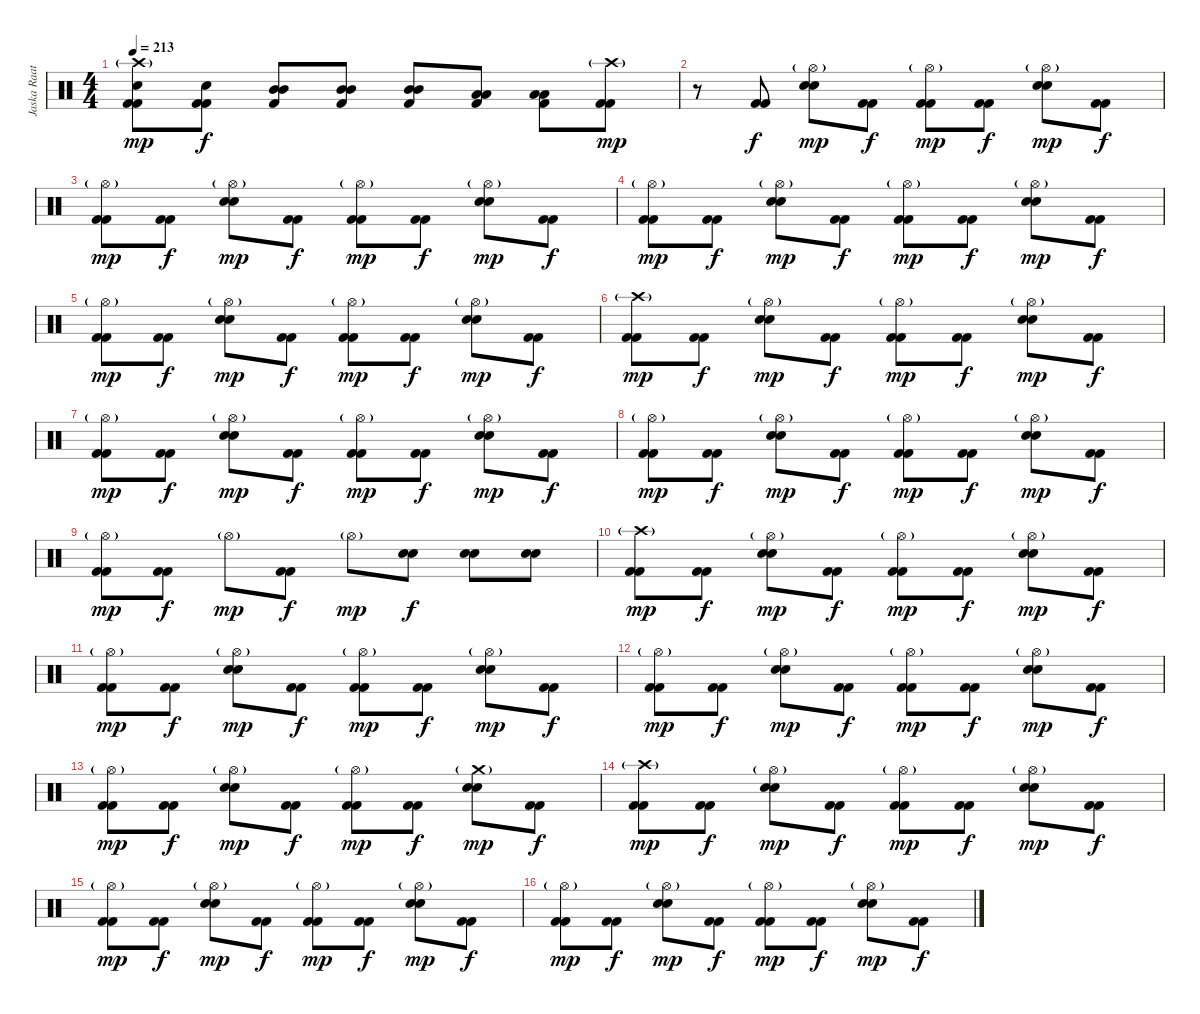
\track ("Jaska Raatikainen" "Jaska Raat") {instrument percussion}
\staff {score}
\articulation defaults
\ts (4 4)
\tempo 213
\clef neutral
\ks c
("Crash high (hit)"{g} "Electric Snare (hit)" "Kick (hit) 2" "Kick (hit) 2").8{dy mp} ("Electric Snare (hit)" "Kick (hit) 2" "Kick (hit) 2").8{dy f} ("Mid Tom (hit)" "Mid Tom (hit)" "Kick (hit) 2").8 ("Mid Tom (hit)" "Mid Tom (hit)" "Kick (hit) 2").8 ("Mid Tom (hit)" "Mid Tom (hit)" "Kick (hit) 2").8 ("Low Tom (hit)" "Low Tom (hit)" "Kick (hit) 2").8 ("Low Tom (hit)" "Low Tom (hit)" "Kick (hit) 2").8 ("Crash high (hit)"{g} "Kick (hit) 2" "Kick (hit) 2").8{dy mp} |
r.8 ("Kick (hit) 2" "Kick (hit) 2").8{dy f} ("Hi-Hat (open)"{g} "Electric Snare (hit)" "Electric Snare (hit)").8{dy mp} ("Kick (hit) 2" "Kick (hit) 2").8{dy f} ("Hi-Hat (open)"{g} "Kick (hit) 2" "Kick (hit) 2").8{dy mp} ("Kick (hit) 2" "Kick (hit) 2").8{dy f} ("Hi-Hat (open)"{g} "Electric Snare (hit)" "Electric Snare (hit)").8{dy mp} ("Kick (hit) 2" "Kick (hit) 2").8{dy f} |
("Hi-Hat (open)"{g} "Kick (hit) 2" "Kick (hit) 2").8{dy mp} ("Kick (hit) 2" "Kick (hit) 2").8{dy f} ("Hi-Hat (open)"{g} "Electric Snare (hit)" "Electric Snare (hit)").8{dy mp} ("Kick (hit) 2" "Kick (hit) 2").8{dy f} ("Hi-Hat (open)"{g} "Kick (hit) 2" "Kick (hit) 2").8{dy mp} ("Kick (hit) 2" "Kick (hit) 2").8{dy f} ("Hi-Hat (open)"{g} "Electric Snare (hit)" "Electric Snare (hit)").8{dy mp} ("Kick (hit) 2" "Kick (hit) 2").8{dy f} |
("Hi-Hat (open)"{g} "Kick (hit) 2" "Kick (hit) 2").8{dy mp} ("Kick (hit) 2" "Kick (hit) 2").8{dy f} ("Hi-Hat (open)"{g} "Electric Snare (hit)" "Electric Snare (hit)").8{dy mp} ("Kick (hit) 2" "Kick (hit) 2").8{dy f} ("Hi-Hat (open)"{g} "Kick (hit) 2" "Kick (hit) 2").8{dy mp} ("Kick (hit) 2" "Kick (hit) 2").8{dy f} ("Hi-Hat (open)"{g} "Electric Snare (hit)" "Electric Snare (hit)").8{dy mp} ("Kick (hit) 2" "Kick (hit) 2").8{dy f} |
("Hi-Hat (open)"{g} "Kick (hit) 2" "Kick (hit) 2").8{dy mp} ("Kick (hit) 2" "Kick (hit) 2").8{dy f} ("Hi-Hat (open)"{g} "Electric Snare (hit)" "Electric Snare (hit)").8{dy mp} ("Kick (hit) 2" "Kick (hit) 2").8{dy f} ("Hi-Hat (open)"{g} "Kick (hit) 2" "Kick (hit) 2").8{dy mp} ("Kick (hit) 2" "Kick (hit) 2").8{dy f} ("Hi-Hat (open)"{g} "Electric Snare (hit)" "Electric Snare (hit)").8{dy mp} ("Kick (hit) 2" "Kick (hit) 2").8{dy f} |
("Crash high (hit)"{g} "Kick (hit) 2" "Kick (hit) 2").8{dy mp} ("Kick (hit) 2" "Kick (hit) 2").8{dy f} ("Hi-Hat (open)"{g} "Electric Snare (hit)" "Electric Snare (hit)").8{dy mp} ("Kick (hit) 2" "Kick (hit) 2").8{dy f} ("Hi-Hat (open)"{g} "Kick (hit) 2" "Kick (hit) 2").8{dy mp} ("Kick (hit) 2" "Kick (hit) 2").8{dy f} ("Hi-Hat (open)"{g} "Electric Snare (hit)" "Electric Snare (hit)").8{dy mp} ("Kick (hit) 2" "Kick (hit) 2").8{dy f} |
("Hi-Hat (open)"{g} "Kick (hit) 2" "Kick (hit) 2").8{dy mp} ("Kick (hit) 2" "Kick (hit) 2").8{dy f} ("Hi-Hat (open)"{g} "Electric Snare (hit)" "Electric Snare (hit)").8{dy mp} ("Kick (hit) 2" "Kick (hit) 2").8{dy f} ("Hi-Hat (open)"{g} "Kick (hit) 2" "Kick (hit) 2").8{dy mp} ("Kick (hit) 2" "Kick (hit) 2").8{dy f} ("Hi-Hat (open)"{g} "Electric Snare (hit)" "Electric Snare (hit)").8{dy mp} ("Kick (hit) 2" "Kick (hit) 2").8{dy f} |
("Hi-Hat (open)"{g} "Kick (hit) 2" "Kick (hit) 2").8{dy mp} ("Kick (hit) 2" "Kick (hit) 2").8{dy f} ("Hi-Hat (open)"{g} "Electric Snare (hit)" "Electric Snare (hit)").8{dy mp} ("Kick (hit) 2" "Kick (hit) 2").8{dy f} ("Hi-Hat (open)"{g} "Kick (hit) 2" "Kick (hit) 2").8{dy mp} ("Kick (hit) 2" "Kick (hit) 2").8{dy f} ("Hi-Hat (open)"{g} "Electric Snare (hit)" "Electric Snare (hit)").8{dy mp} ("Kick (hit) 2" "Kick (hit) 2").8{dy f} |
("Hi-Hat (open)"{g} "Kick (hit) 2" "Kick (hit) 2").8{dy mp} ("Kick (hit) 2" "Kick (hit) 2").8{dy f} "Hi-Hat (open)"{g}.8{dy mp} ("Kick (hit) 2" "Kick (hit) 2").8{dy f} "Hi-Hat (open)"{g}.8{dy mp} ("Electric Snare (hit)" "Electric Snare (hit)").8{dy f} ("Electric Snare (hit)" "Electric Snare (hit)").8 ("Electric Snare (hit)" "Electric Snare (hit)").8 |
("Crash high (hit)"{g} "Kick (hit) 2" "Kick (hit) 2").8{dy mp} ("Kick (hit) 2" "Kick (hit) 2").8{dy f} ("Hi-Hat (open)"{g} "Electric Snare (hit)" "Electric Snare (hit)").8{dy mp} ("Kick (hit) 2" "Kick (hit) 2").8{dy f} ("Hi-Hat (open)"{g} "Kick (hit) 2" "Kick (hit) 2").8{dy mp} ("Kick (hit) 2" "Kick (hit) 2").8{dy f} ("Hi-Hat (open)"{g} "Electric Snare (hit)" "Electric Snare (hit)").8{dy mp} ("Kick (hit) 2" "Kick (hit) 2").8{dy f} |
("Hi-Hat (open)"{g} "Kick (hit) 2" "Kick (hit) 2").8{dy mp} ("Kick (hit) 2" "Kick (hit) 2").8{dy f} ("Hi-Hat (open)"{g} "Electric Snare (hit)" "Electric Snare (hit)").8{dy mp} ("Kick (hit) 2" "Kick (hit) 2").8{dy f} ("Hi-Hat (open)"{g} "Kick (hit) 2" "Kick (hit) 2").8{dy mp} ("Kick (hit) 2" "Kick (hit) 2").8{dy f} ("Hi-Hat (open)"{g} "Electric Snare (hit)" "Electric Snare (hit)").8{dy mp} ("Kick (hit) 2" "Kick (hit) 2").8{dy f} |
("Hi-Hat (open)"{g} "Kick (hit) 2" "Kick (hit) 2").8{dy mp} ("Kick (hit) 2" "Kick (hit) 2").8{dy f} ("Hi-Hat (open)"{g} "Electric Snare (hit)" "Electric Snare (hit)").8{dy mp} ("Kick (hit) 2" "Kick (hit) 2").8{dy f} ("Hi-Hat (open)"{g} "Kick (hit) 2" "Kick (hit) 2").8{dy mp} ("Kick (hit) 2" "Kick (hit) 2").8{dy f} ("Hi-Hat (open)"{g} "Electric Snare (hit)" "Electric Snare (hit)").8{dy mp} ("Kick (hit) 2" "Kick (hit) 2").8{dy f} |
("Hi-Hat (open)"{g} "Kick (hit) 2" "Kick (hit) 2").8{dy mp} ("Kick (hit) 2" "Kick (hit) 2").8{dy f} ("Hi-Hat (open)"{g} "Electric Snare (hit)" "Electric Snare (hit)").8{dy mp} ("Kick (hit) 2" "Kick (hit) 2").8{dy f} ("Hi-Hat (open)"{g} "Kick (hit) 2" "Kick (hit) 2").8{dy mp} ("Kick (hit) 2" "Kick (hit) 2").8{dy f} ("Crash medium (hit)"{g} "Electric Snare (hit)" "Electric Snare (hit)").8{dy mp} ("Kick (hit) 2" "Kick (hit) 2").8{dy f} |
("Crash high (hit)"{g} "Kick (hit) 2" "Kick (hit) 2").8{dy mp} ("Kick (hit) 2" "Kick (hit) 2").8{dy f} ("Hi-Hat (open)"{g} "Electric Snare (hit)" "Electric Snare (hit)").8{dy mp} ("Kick (hit) 2" "Kick (hit) 2").8{dy f} ("Hi-Hat (open)"{g} "Kick (hit) 2" "Kick (hit) 2").8{dy mp} ("Kick (hit) 2" "Kick (hit) 2").8{dy f} ("Hi-Hat (open)"{g} "Electric Snare (hit)" "Electric Snare (hit)").8{dy mp} ("Kick (hit) 2" "Kick (hit) 2").8{dy f} |
("Hi-Hat (open)"{g} "Kick (hit) 2" "Kick (hit) 2").8{dy mp} ("Kick (hit) 2" "Kick (hit) 2").8{dy f} ("Hi-Hat (open)"{g} "Electric Snare (hit)" "Electric Snare (hit)").8{dy mp} ("Kick (hit) 2" "Kick (hit) 2").8{dy f} ("Hi-Hat (open)"{g} "Kick (hit) 2" "Kick (hit) 2").8{dy mp} ("Kick (hit) 2" "Kick (hit) 2").8{dy f} ("Hi-Hat (open)"{g} "Electric Snare (hit)" "Electric Snare (hit)").8{dy mp} ("Kick (hit) 2" "Kick (hit) 2").8{dy f} |
("Hi-Hat (open)"{g} "Kick (hit) 2" "Kick (hit) 2").8{dy mp} ("Kick (hit) 2" "Kick (hit) 2").8{dy f} ("Hi-Hat (open)"{g} "Electric Snare (hit)" "Electric Snare (hit)").8{dy mp} ("Kick (hit) 2" "Kick (hit) 2").8{dy f} ("Hi-Hat (open)"{g} "Kick (hit) 2" "Kick (hit) 2").8{dy mp} ("Kick (hit) 2" "Kick (hit) 2").8{dy f} ("Hi-Hat (open)"{g} "Electric Snare (hit)" "Electric Snare (hit)").8{dy mp} ("Kick (hit) 2" "Kick (hit) 2").8{dy f}
